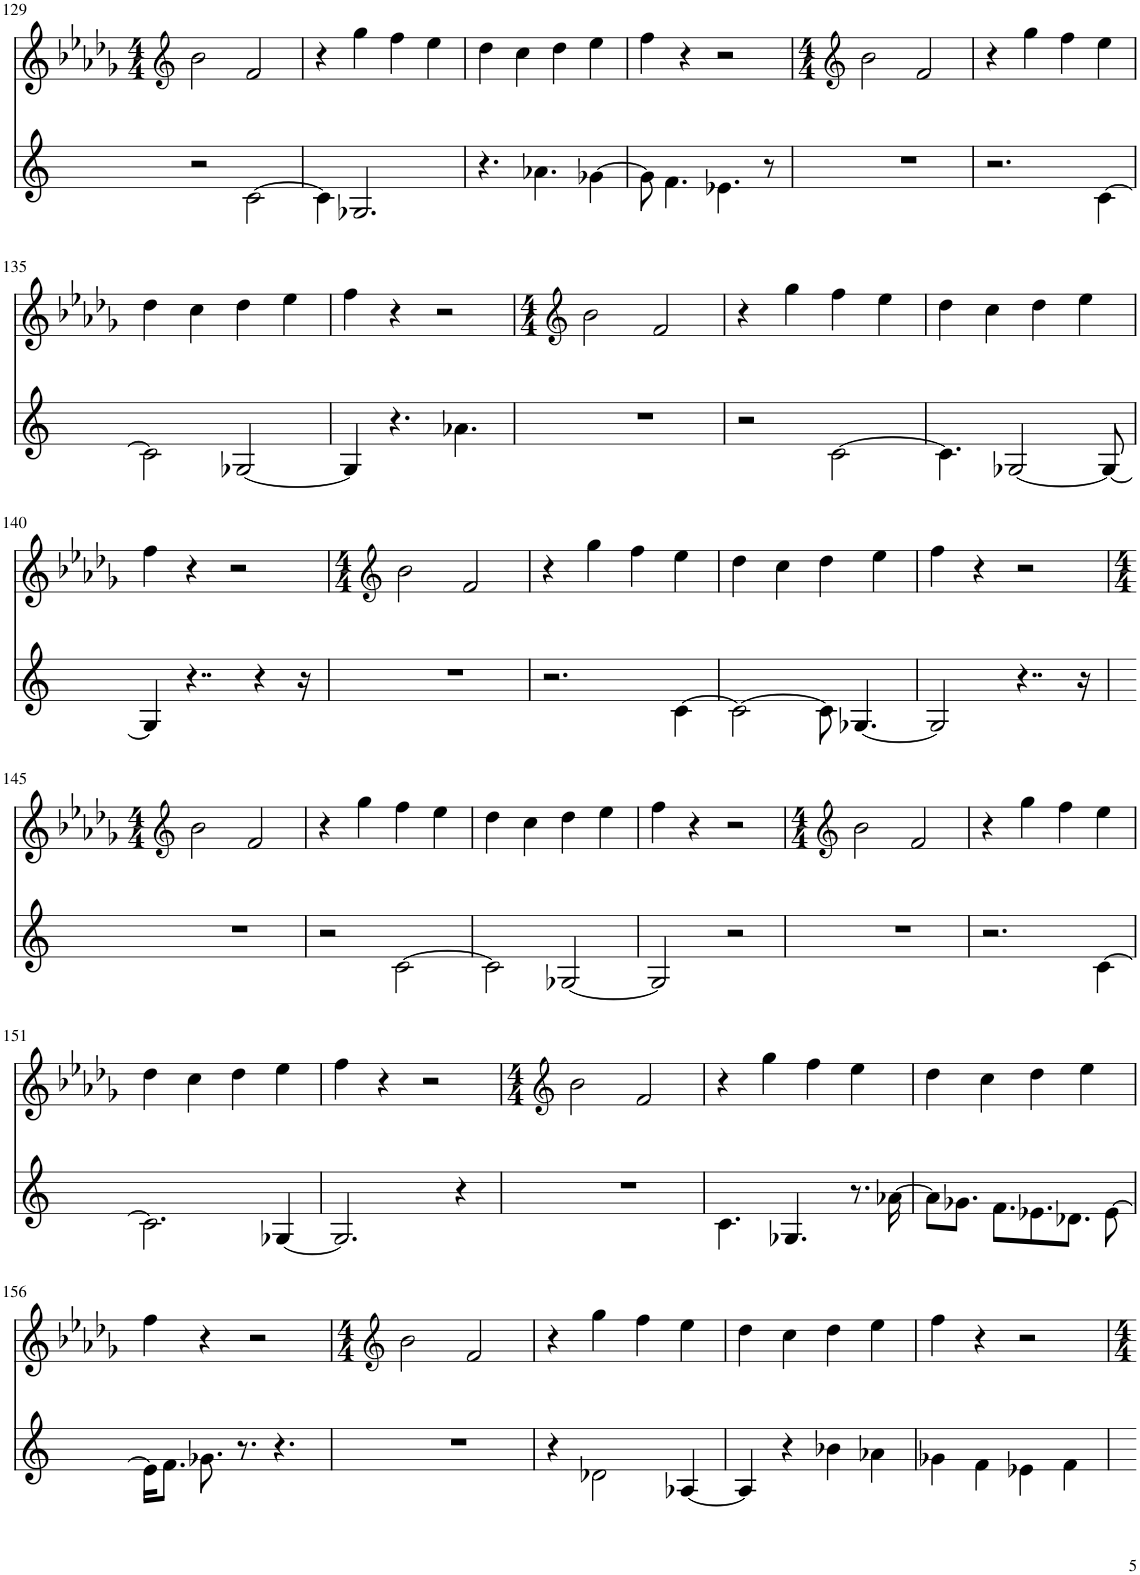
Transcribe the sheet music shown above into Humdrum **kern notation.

**kern	**kern
*part2	*part1
*staff2	*staff1
*I"Piano	*I"Piano
*I'Pno	*I'Pno
!!LO:PB:g=z
*clefG2	*clefG2
*k[]	*k[b-e-a-d-g-]
*M4/4	*M4/4
=129	=129
2r	2b-\
[2c\	2f/
=130	=130
4c\]	4r
2.G-X/	4gg-\
.	4ff\
.	4ee-\
=131	=131
4.r	4dd-\
.	4cc\
4.a-X\	.
.	4dd-\
[4g-X\	4ee-\
=132	=132
8g-\]	4ff\
4.f\	.
.	4r
4.e-X\	2r
8r	.
=133	=133
*	*clefG2
*	*M4/4
1r	2b-\
.	2f/
=134	=134
2.r	4r
.	4gg-\
.	4ff\
[4c\	4ee-\
!!LO:LB:g=z
=135	=135
2c\]	4dd-\
.	4cc\
[2G-X/	4dd-\
.	4ee-\
=136	=136
4G-/]	4ff\
4.r	4r
.	2r
4.a-X\	.
=137	=137
*	*clefG2
*	*M4/4
1r	2b-\
.	2f/
=138	=138
2r	4r
.	4gg-\
[2c\	4ff\
.	4ee-\
=139	=139
4.c\]	4dd-\
.	4cc\
[2G-X/	.
.	4dd-\
.	4ee-\
8G-/_	.
!!LO:LB:g=z
=140	=140
4G-/]	4ff\
4..r	4r
.	2r
4r	.
16r	.
=141	=141
*	*clefG2
*	*M4/4
1r	2b-\
.	2f/
=142	=142
2.r	4r
.	4gg-\
.	4ff\
[4c\	4ee-\
=143	=143
2c\_	4dd-\
.	4cc\
8c\]	4dd-\
[4.G-X/	.
.	4ee-\
=144	=144
2G-/]	4ff\
.	4r
4..r	2r
16r	.
!!LO:LB:g=z
=145	=145
*	*clefG2
*	*M4/4
1r	2b-\
.	2f/
=146	=146
2r	4r
.	4gg-\
[2c\	4ff\
.	4ee-\
=147	=147
2c\]	4dd-\
.	4cc\
[2G-X/	4dd-\
.	4ee-\
=148	=148
2G-/]	4ff\
.	4r
2r	2r
=149	=149
*	*clefG2
*	*M4/4
1r	2b-\
.	2f/
=150	=150
2.r	4r
.	4gg-\
.	4ff\
[4c\	4ee-\
!!LO:LB:g=z
=151	=151
2.c\]	4dd-\
.	4cc\
.	4dd-\
[4G-X/	4ee-\
=152	=152
2.G-/]	4ff\
.	4r
.	2r
4r	.
=153	=153
*	*clefG2
*	*M4/4
1r	2b-\
.	2f/
=154	=154
4.c\	4r
.	4gg-\
4.G-X/	.
.	4ff\
8.r	4ee-\
[16a-X\	.
=155	=155
8a-\L]	4dd-\
8.g-X\J	.
.	4cc\
8.f\L	.
8.e-X\	4dd-\
8.d-X\J	.
.	4ee-\
[8e-\	.
!!LO:LB:g=z
=156	=156
16e-\KL]	4ff\
8.f\J	.
8.g-X\	4r
8.r	.
.	2r
4.r	.
=157	=157
*	*clefG2
*	*M4/4
1r	2b-\
.	2f/
=158	=158
4r	4r
2d-X\	4gg-\
.	4ff\
[4A-X/	4ee-\
=159	=159
4A-/]	4dd-\
4r	4cc\
4b-X\	4dd-\
4a-X\	4ee-\
=160	=160
4g-X\	4ff\
4f\	4r
4e-X\	2r
4f\	.
=	=
*-	*-
